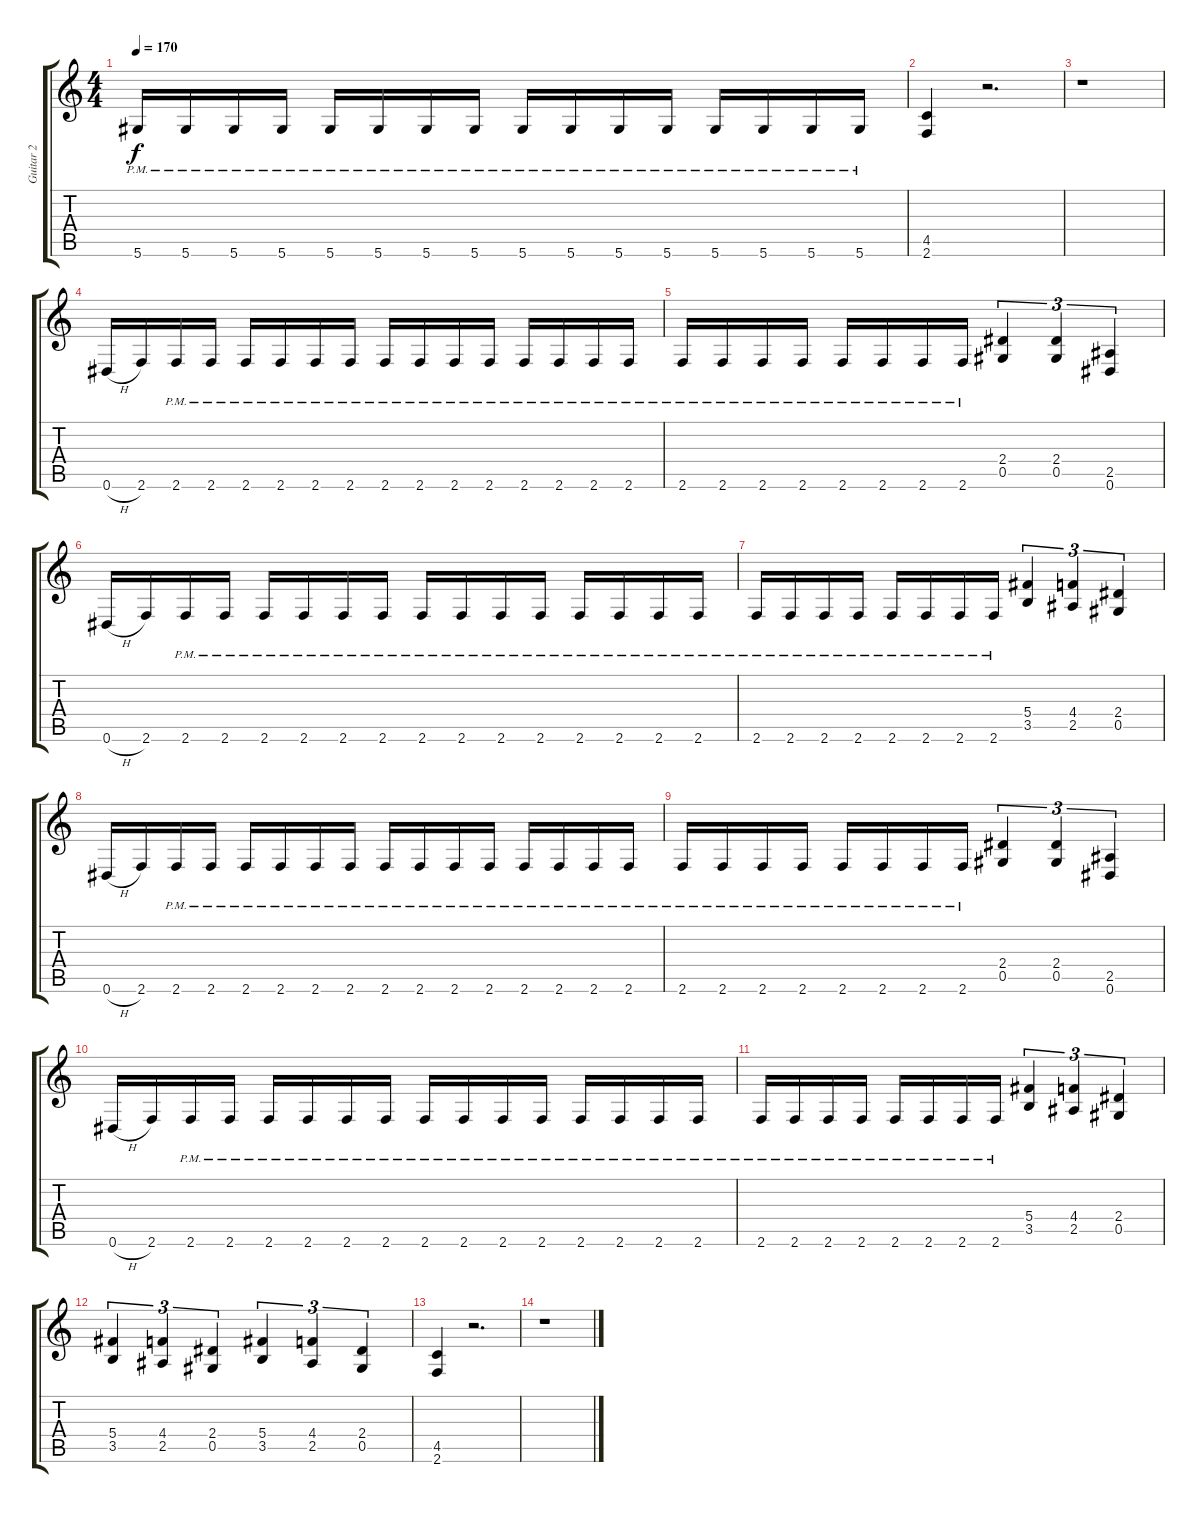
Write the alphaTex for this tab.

\track ("Guitar 2" "Guitar 2") {instrument distortionguitar}
\staff {score tabs}
\tuning (Eb4 Bb3 Gb3 Db3 Ab2 Eb2) {hide}
\ts (4 4)
\tempo 170
\clef g2
\ks c
5.6{pm}.16{dy f} 5.6{pm}.16 5.6{pm}.16 5.6{pm}.16 5.6{pm}.16 5.6{pm}.16 5.6{pm}.16 5.6{pm}.16 5.6{pm}.16 5.6{pm}.16 5.6{pm}.16 5.6{pm}.16 5.6{pm}.16 5.6{pm}.16 5.6{pm}.16 5.6{pm}.16 |
(4.5 2.6).4 r.2{d} |
r.1 |
0.6{h}.16 2.6.16 2.6{pm}.16 2.6{pm}.16 2.6{pm}.16 2.6{pm}.16 2.6{pm}.16 2.6{pm}.16 2.6{pm}.16 2.6{pm}.16 2.6{pm}.16 2.6{pm}.16 2.6{pm}.16 2.6{pm}.16 2.6{pm}.16 2.6{pm}.16 |
2.6{pm}.16 2.6{pm}.16 2.6{pm}.16 2.6{pm}.16 2.6{pm}.16 2.6{pm}.16 2.6{pm}.16 2.6{pm}.16 (2.4 0.5).4{tu (3 2)} (2.4 0.5).4{tu (3 2)} (2.5 0.6).4{tu (3 2)} |
0.6{h}.16 2.6.16 2.6{pm}.16 2.6{pm}.16 2.6{pm}.16 2.6{pm}.16 2.6{pm}.16 2.6{pm}.16 2.6{pm}.16 2.6{pm}.16 2.6{pm}.16 2.6{pm}.16 2.6{pm}.16 2.6{pm}.16 2.6{pm}.16 2.6{pm}.16 |
2.6{pm}.16 2.6{pm}.16 2.6{pm}.16 2.6{pm}.16 2.6{pm}.16 2.6{pm}.16 2.6{pm}.16 2.6{pm}.16 (5.4 3.5).4{tu (3 2)} (4.4 2.5).4{tu (3 2)} (2.4 0.5).4{tu (3 2)} |
0.6{h}.16 2.6.16 2.6{pm}.16 2.6{pm}.16 2.6{pm}.16 2.6{pm}.16 2.6{pm}.16 2.6{pm}.16 2.6{pm}.16 2.6{pm}.16 2.6{pm}.16 2.6{pm}.16 2.6{pm}.16 2.6{pm}.16 2.6{pm}.16 2.6{pm}.16 |
2.6{pm}.16 2.6{pm}.16 2.6{pm}.16 2.6{pm}.16 2.6{pm}.16 2.6{pm}.16 2.6{pm}.16 2.6{pm}.16 (2.4 0.5).4{tu (3 2)} (2.4 0.5).4{tu (3 2)} (2.5 0.6).4{tu (3 2)} |
0.6{h}.16 2.6.16 2.6{pm}.16 2.6{pm}.16 2.6{pm}.16 2.6{pm}.16 2.6{pm}.16 2.6{pm}.16 2.6{pm}.16 2.6{pm}.16 2.6{pm}.16 2.6{pm}.16 2.6{pm}.16 2.6{pm}.16 2.6{pm}.16 2.6{pm}.16 |
2.6{pm}.16 2.6{pm}.16 2.6{pm}.16 2.6{pm}.16 2.6{pm}.16 2.6{pm}.16 2.6{pm}.16 2.6{pm}.16 (5.4 3.5).4{tu (3 2)} (4.4 2.5).4{tu (3 2)} (2.4 0.5).4{tu (3 2)} |
(5.4 3.5).4{tu (3 2)} (4.4 2.5).4{tu (3 2)} (2.4 0.5).4{tu (3 2)} (5.4 3.5).4{tu (3 2)} (4.4 2.5).4{tu (3 2)} (2.4 0.5).4{tu (3 2)} |
(4.5 2.6).4 r.2{d} |
r.1
